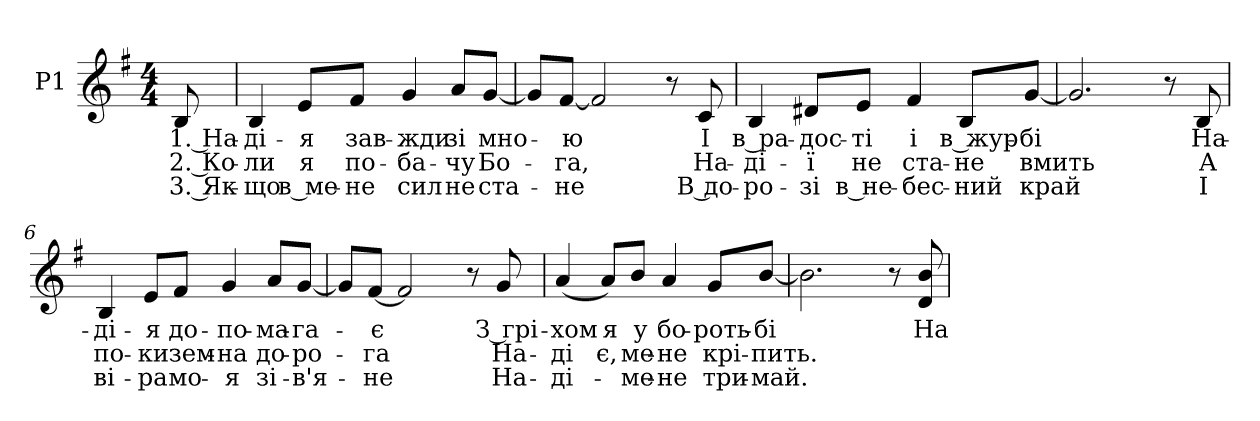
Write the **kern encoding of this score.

**kern	**text	**text	**text
*part1	*part1	*part1	*part1
*staff1	*staff1	*staff1	*staff1
*I"P1	*	*	*
!!LO:PB:g=z
*clefG2	*	*	*
*k[f#]	*	*	*
*G:	*	*	*
*M4/4	*	*	*
=1	=1	=1	=1
!	!LO:LY:b:color=#000000	!LO:LY:b:color=#000000	!LO:LY:b:color=#000000
8Bi/	1. На-	2. Ко-	3. Як-
=2	=2	=2	=2
!	!LO:LY:b:color=#000000	!LO:LY:b:color=#000000	!LO:LY:b:color=#000000
4Bi/	-ді-	-ли	-що
!	!LO:LY:b:color=#000000	!LO:LY:b:color=#000000	!LO:LY:b:color=#000000
8ei/L	-я	я	в ме-
!	!LO:LY:b:color=#000000	!LO:LY:b:color=#000000	!LO:LY:b:color=#000000
8f#i/J	зав-	по-	-не
!	!LO:LY:b:color=#000000	!LO:LY:b:color=#000000	!LO:LY:b:color=#000000
4gi/	-жди	-ба-	сил
!	!LO:LY:b:color=#000000	!LO:LY:b:color=#000000	!LO:LY:b:color=#000000
8ai/L	зі	-чу	не
!	!LO:LY:b:color=#000000	!LO:LY:b:color=#000000	!LO:LY:b:color=#000000
[<8gi/J	мно-	Бо-	ста-
=3	=3	=3	=3
8gi/L]	.	.	.
!	!LO:LY:b:color=#000000	!LO:LY:b:color=#000000	!LO:LY:b:color=#000000
[<8f#i/J	-ю	-га,	-не
2f#i/]	.	.	.
8r	.	.	.
!	!LO:LY:b:color=#000000	!LO:LY:b:color=#000000	!LO:LY:b:color=#000000
8ci/	І	На-	В до-
=4	=4	=4	=4
!	!LO:LY:b:color=#000000	!LO:LY:b:color=#000000	!LO:LY:b:color=#000000
4Bi/	в ра-	-ді-	-ро-
!	!LO:LY:b:color=#000000	!LO:LY:b:color=#000000	!LO:LY:b:color=#000000
8d#Xi/L	-дос-	-ї	-зі
!	!LO:LY:b:color=#000000	!LO:LY:b:color=#000000	!LO:LY:b:color=#000000
8ei/J	-ті	не	в не-
!	!LO:LY:b:color=#000000	!LO:LY:b:color=#000000	!LO:LY:b:color=#000000
4f#i/	і	ста-	-бес-
!	!LO:LY:b:color=#000000	!LO:LY:b:color=#000000	!LO:LY:b:color=#000000
8Bi/L	в жур-	-не	-ний
!	!LO:LY:b:color=#000000	!LO:LY:b:color=#000000	!LO:LY:b:color=#000000
[<8gi/J	-бі	вмить	край
=5	=5	=5	=5
2.gi/]	.	.	.
8r	.	.	.
!	!LO:LY:b:color=#000000	!LO:LY:b:color=#000000	!LO:LY:b:color=#000000
8Bi/	На-	А	І
!!LO:LB:g=z
=6	=6	=6	=6
!	!LO:LY:b:color=#000000	!LO:LY:b:color=#000000	!LO:LY:b:color=#000000
4Bi/	-ді-	по-	ві-
!	!LO:LY:b:color=#000000	!LO:LY:b:color=#000000	!LO:LY:b:color=#000000
8ei/L	-я	-ки	-ра
!	!LO:LY:b:color=#000000	!LO:LY:b:color=#000000	!LO:LY:b:color=#000000
8f#i/J	до-	зем-	мо-
!	!LO:LY:b:color=#000000	!LO:LY:b:color=#000000	!LO:LY:b:color=#000000
4gi/	-по-	-на	-я
!	!LO:LY:b:color=#000000	!LO:LY:b:color=#000000	!LO:LY:b:color=#000000
8ai/L	-ма-	до-	зі-
!	!LO:LY:b:color=#000000	!LO:LY:b:color=#000000	!LO:LY:b:color=#000000
[<8gi/J	-га-	-ро-	-в'я-
=7	=7	=7	=7
8gi/L]	.	.	.
!	!LO:LY:b:color=#000000	!LO:LY:b:color=#000000	!LO:LY:b:color=#000000
[<8f#i/J	-є	-га	-не
2f#i/]	.	.	.
8r	.	.	.
!	!LO:LY:b:color=#000000	!LO:LY:b:color=#000000	!LO:LY:b:color=#000000
8gi/	З грі-	На-	На-
=8	=8	=8	=8
!	!LO:LY:b:color=#000000	!LO:LY:b:color=#000000	!LO:LY:b:color=#000000
(4ai/	-хом	-ді	-ді-
!	!LO:LY:b:color=#000000	!LO:LY:b:color=#000000	!
8ai/L)	я	-є,	.
!	!LO:LY:b:color=#000000	!LO:LY:b:color=#000000	!LO:LY:b:color=#000000
8bi/J	у	ме-	ме-
!	!LO:LY:b:color=#000000	!LO:LY:b:color=#000000	!LO:LY:b:color=#000000
4ai/	бо-	-не	-не
!	!LO:LY:b:color=#000000	!LO:LY:b:color=#000000	!LO:LY:b:color=#000000
8gi/L	-роть-	крі-	три-
!	!LO:LY:b:color=#000000	!LO:LY:b:color=#000000	!LO:LY:b:color=#000000
[<8bi/J	-бі	-пить.	-май.
=9	=9	=9	=9
2.bi\]	.	.	.
8r	.	.	.
!	!LO:LY:b:color=#000000	!	!
8di/ 8bi	На-	.	.
=	=	=	=
*-	*-	*-	*-
